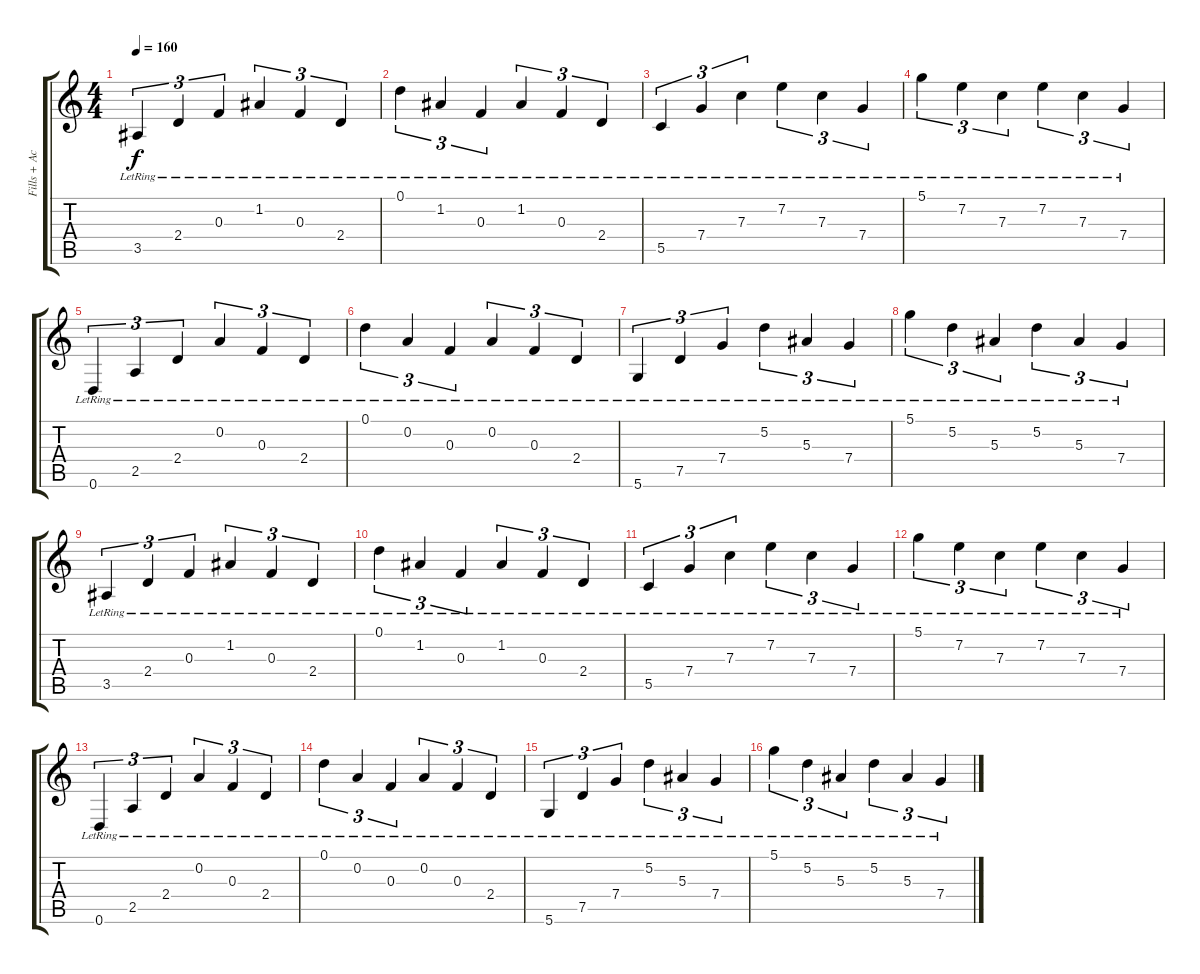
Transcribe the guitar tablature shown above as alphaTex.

\track ("Fills + Acoustic" "Fills + Ac") {instrument acousticguitarsteel}
\staff {score tabs}
\tuning (D4 A3 F3 C3 G2 D2) {hide}
\ts (4 4)
\tempo 160
\clef g2
\ks c
3.5{lr}.4{tu (3 2) dy f} 2.4{lr}.4{tu (3 2)} 0.3{lr}.4{tu (3 2)} 1.2{lr}.4{tu (3 2)} 0.3{lr}.4{tu (3 2)} 2.4{lr}.4{tu (3 2)} |
0.1{lr}.4{tu (3 2)} 1.2{lr}.4{tu (3 2)} 0.3{lr}.4{tu (3 2)} 1.2{lr}.4{tu (3 2)} 0.3{lr}.4{tu (3 2)} 2.4{lr}.4{tu (3 2)} |
5.5{lr}.4{tu (3 2)} 7.4{lr}.4{tu (3 2)} 7.3{lr}.4{tu (3 2)} 7.2{lr}.4{tu (3 2)} 7.3{lr}.4{tu (3 2)} 7.4{lr}.4{tu (3 2)} |
5.1{lr}.4{tu (3 2)} 7.2{lr}.4{tu (3 2)} 7.3{lr}.4{tu (3 2)} 7.2{lr}.4{tu (3 2)} 7.3{lr}.4{tu (3 2)} 7.4{lr}.4{tu (3 2)} |
0.6{lr}.4{tu (3 2)} 2.5{lr}.4{tu (3 2)} 2.4{lr}.4{tu (3 2)} 0.2{lr}.4{tu (3 2)} 0.3{lr}.4{tu (3 2)} 2.4{lr}.4{tu (3 2)} |
0.1{lr}.4{tu (3 2)} 0.2{lr}.4{tu (3 2)} 0.3{lr}.4{tu (3 2)} 0.2{lr}.4{tu (3 2)} 0.3{lr}.4{tu (3 2)} 2.4{lr}.4{tu (3 2)} |
5.6{lr}.4{tu (3 2)} 7.5{lr}.4{tu (3 2)} 7.4{lr}.4{tu (3 2)} 5.2{lr}.4{tu (3 2)} 5.3{lr}.4{tu (3 2)} 7.4{lr}.4{tu (3 2)} |
5.1{lr}.4{tu (3 2)} 5.2{lr}.4{tu (3 2)} 5.3{lr}.4{tu (3 2)} 5.2{lr}.4{tu (3 2)} 5.3{lr}.4{tu (3 2)} 7.4{lr}.4{tu (3 2)} |
3.5{lr}.4{tu (3 2)} 2.4{lr}.4{tu (3 2)} 0.3{lr}.4{tu (3 2)} 1.2{lr}.4{tu (3 2)} 0.3{lr}.4{tu (3 2)} 2.4{lr}.4{tu (3 2)} |
0.1{lr}.4{tu (3 2)} 1.2{lr}.4{tu (3 2)} 0.3{lr}.4{tu (3 2)} 1.2{lr}.4{tu (3 2)} 0.3{lr}.4{tu (3 2)} 2.4{lr}.4{tu (3 2)} |
5.5{lr}.4{tu (3 2)} 7.4{lr}.4{tu (3 2)} 7.3{lr}.4{tu (3 2)} 7.2{lr}.4{tu (3 2)} 7.3{lr}.4{tu (3 2)} 7.4{lr}.4{tu (3 2)} |
5.1{lr}.4{tu (3 2)} 7.2{lr}.4{tu (3 2)} 7.3{lr}.4{tu (3 2)} 7.2{lr}.4{tu (3 2)} 7.3{lr}.4{tu (3 2)} 7.4{lr}.4{tu (3 2)} |
0.6{lr}.4{tu (3 2)} 2.5{lr}.4{tu (3 2)} 2.4{lr}.4{tu (3 2)} 0.2{lr}.4{tu (3 2)} 0.3{lr}.4{tu (3 2)} 2.4{lr}.4{tu (3 2)} |
0.1{lr}.4{tu (3 2)} 0.2{lr}.4{tu (3 2)} 0.3{lr}.4{tu (3 2)} 0.2{lr}.4{tu (3 2)} 0.3{lr}.4{tu (3 2)} 2.4{lr}.4{tu (3 2)} |
5.6{lr}.4{tu (3 2)} 7.5{lr}.4{tu (3 2)} 7.4{lr}.4{tu (3 2)} 5.2{lr}.4{tu (3 2)} 5.3{lr}.4{tu (3 2)} 7.4{lr}.4{tu (3 2)} |
5.1{lr}.4{tu (3 2)} 5.2{lr}.4{tu (3 2)} 5.3{lr}.4{tu (3 2)} 5.2{lr}.4{tu (3 2)} 5.3{lr}.4{tu (3 2)} 7.4{lr}.4{tu (3 2)}
